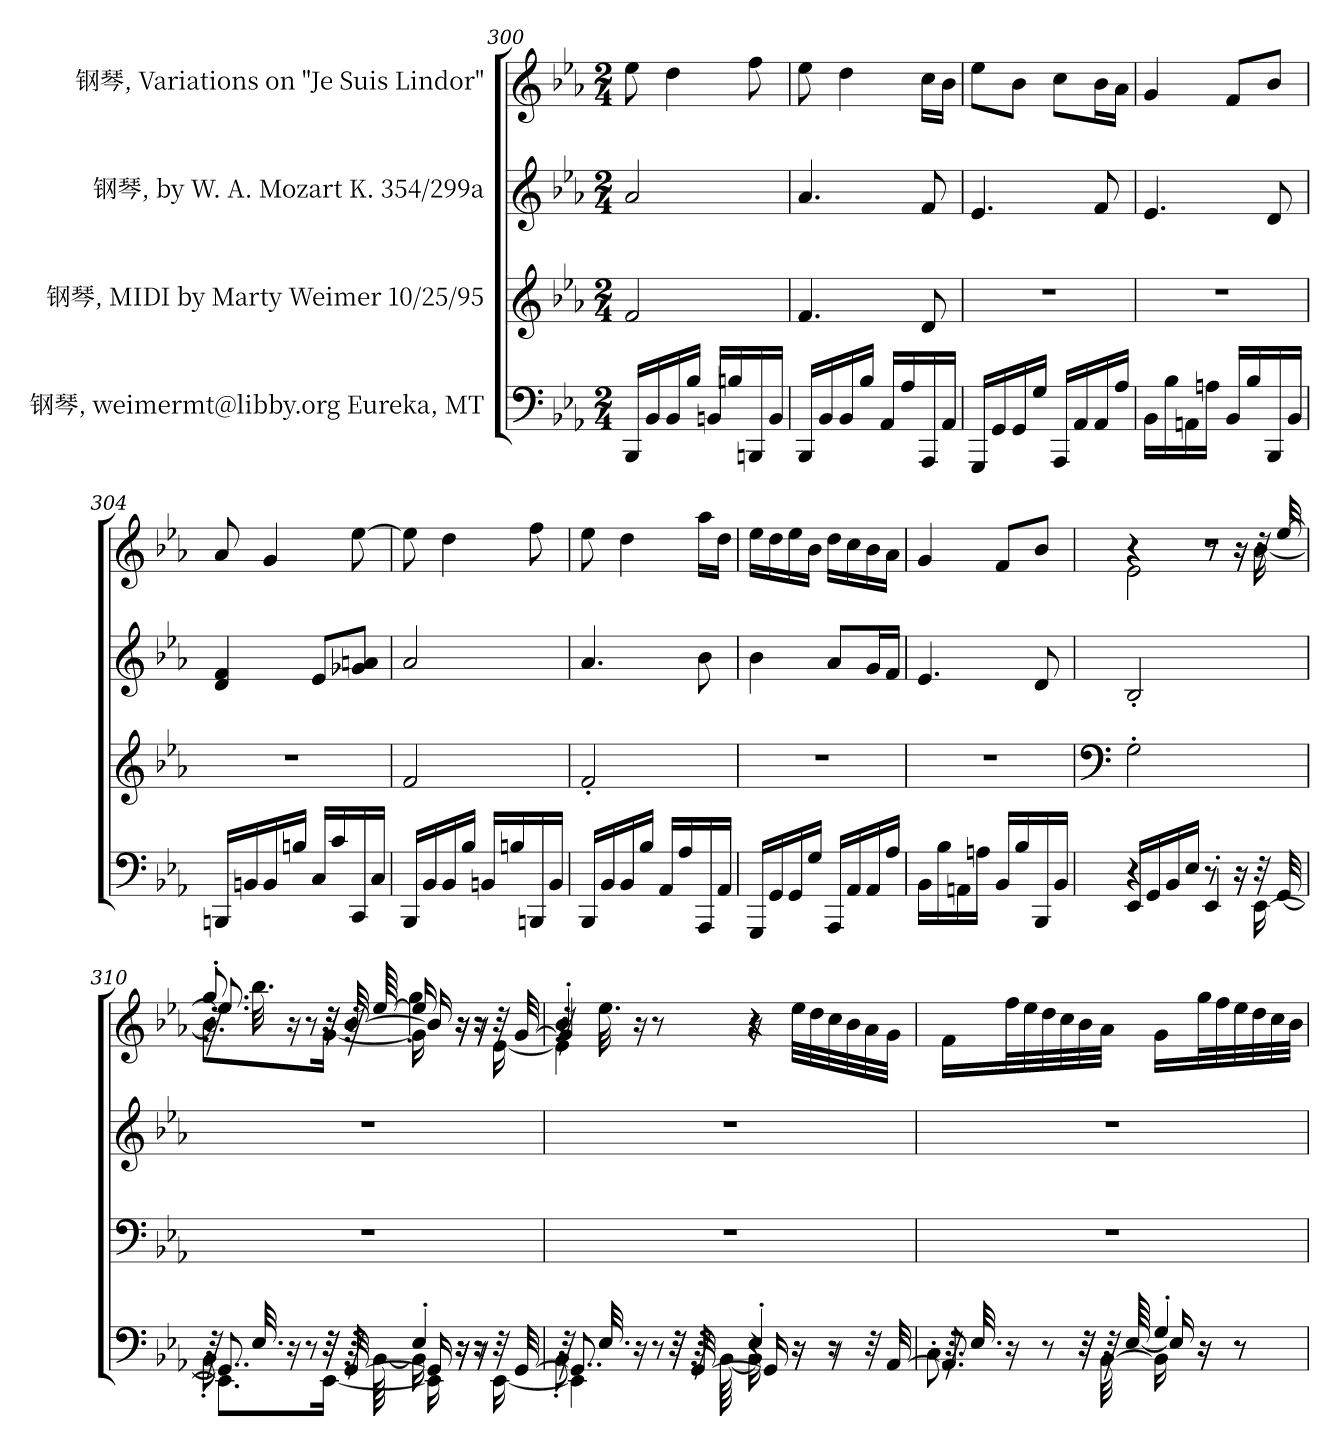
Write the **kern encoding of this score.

**kern	**kern	**kern	**kern
*part4	*part3	*part2	*part1
*staff4	*staff3	*staff2	*staff1
*I"钢琴, weimermt@libby.org  Eureka, MT	*I"钢琴, MIDI by Marty Weimer 10/25/95	*I"钢琴, by W. A. Mozart  K. 354/299a	*I"钢琴, Variations on &quot;Je Suis Lindor&quot;
*clefF4	*clefG2	*clefG2	*clefG2
*k[b-e-a-]	*k[b-e-a-]	*k[b-e-a-]	*k[b-e-a-]
*M2/4	*M2/4	*M2/4	*M2/4
=300	=300	=300	=300
16BBB-/LL	2f/	2a-/	8ee-\
16BB-/	.	.	.
16BB-/	.	.	4dd\
16B-/JJ	.	.	.
16BBn/LL	.	.	.
16Bn/	.	.	.
16BBBn/	.	.	8ff\
16BB/JJ	.	.	.
=301	=301	=301	=301
16BBB-/LL	4.f/	4.a-/	8ee-\
16BB-/	.	.	.
16BB-/	.	.	4dd\
16B-/JJ	.	.	.
16AA-/LL	.	.	.
16A-/	.	.	.
16AAA-/	8d/	8f/	16cc\LL
16AA-/JJ	.	.	16b-\JJ
=302	=302	=302	=302
16GGG/LL	2r	4.e-/	8ee-\L
16GG/	.	.	.
16GG/	.	.	8b-\J
16G/JJ	.	.	.
16AAA-/LL	.	.	8cc\L
16AA-/	.	.	.
16AA-/	.	8f/	16b-\L
16A-/JJ	.	.	16a-\JJ
!!LO:PB:g=z
=303	=303	=303	=303
16BB-\LL	2r	4.e-/	4g/
16B-\	.	.	.
16AAn\	.	.	.
16An\JJ	.	.	.
16BB-/LL	.	.	8f/L
16B-/	.	.	.
16BBB-/	.	8d/	8b-/J
16BB-/JJ	.	.	.
=304	=304	=304	=304
16BBBn/LL	2r	4d/ 4f/	8a-/
16BBn/	.	.	.
16BB/	.	.	4g/
16Bn/JJ	.	.	.
16C/LL	.	8e-/L	.
16c/	.	.	.
16CC/	.	8g-X/ 8an/J	[8ee-\
16C/JJ	.	.	.
=305	=305	=305	=305
16BBB-/LL	2f/	2a-/	8ee-\]
16BB-/	.	.	.
16BB-/	.	.	4dd\
16B-/JJ	.	.	.
16BBn/LL	.	.	.
16Bn/	.	.	.
16BBBn/	.	.	8ff\
16BB/JJ	.	.	.
=306	=306	=306	=306
16BBB-/LL	2f'/	4.a-/	8ee-\
16BB-/	.	.	.
16BB-/	.	.	4dd\
16B-/JJ	.	.	.
16AA-/LL	.	.	.
16A-/	.	.	.
16AAA-/	.	8b-\	16aa-\LL
16AA-/JJ	.	.	16dd\JJ
!!LO:LB:g=z
=307	=307	=307	=307
16GGG/LL	2r	4b-\	16ee-\LL
16GG/	.	.	16dd\
16GG/	.	.	16ee-\
16G/JJ	.	.	16b-\JJ
16AAA-/LL	.	8a-/L	16dd\LL
16AA-/	.	.	16cc\
16AA-/	.	16g/L	16b-\
16A-/JJ	.	16f/JJ	16a-\JJ
=308	=308	=308	=308
16BB-\LL	2r	4.e-/	4g/
16B-\	.	.	.
16AAn\	.	.	.
16An\JJ	.	.	.
16BB-/LL	.	.	8f/L
16B-/	.	.	.
16BBB-/	.	8d/	8b-/J
16BB-/JJ	.	.	.
=309	=309	=309	=309
*	*clefF4	*	*
*^	*	*	*^
*	*^	*	*	*	*^
*	*	*	*	*	*	*	*^
16EE-/LL	4r	4r	2G'\	2B-'/	2r	2e-\	4r	4r
16GG/	.	.	.	.	.	.	.	.
16BB-/	.	.	.	.	.	.	.	.
16E-/JJ	.	.	.	.	.	.	.	.
*	*	*	*	*	*MM81	*	*	*
4EE-'/	8r	8r	.	.	.	.	8r	8r
.	16r	16r	.	.	.	.	16r	16r
.	32r	[16EE-\	.	.	.	.	32r	[16b-\
.	[32GG/	.	.	.	.	.	[32ee-/	.
*v	*v	*v	*	*	*	*	*	*
!!LO:LB:g=z	!!	!!	!!
=310	=310	=310	=310	=310	=310	=310
*	*	*	*MM72	*	*	*
*^	*	*	*	*	*	*
*	*^	*	*	*	*	*	*
*	*	*^	*	*	*	*	*	*
64r	8.BB-'\	8.GG/]	8.EE-\L]	2r	2r	8.gg'/	64r	8.ee-/]	8.b-\L]
32.E-/	.	.	.	.	.	.	32.bb-\	.	.
16r	.	.	.	.	.	.	16r	.	.
8r	.	.	.	.	.	.	8r	.	.
.	32r	32r	[16EE-\Jk	.	.	32r	.	32r	[16g\Jk
.	64r	[32GG/	.	.	.	64r	.	[32b-/	.
.	[64BB-\	.	.	.	.	[64ee-/	.	.	.
4E-'/	16BB-\]	16GG/]	16EE-\]	.	.	16ee-/]	4gg'\	16b-/]	16g\]
.	16r	16r	16r	.	.	16r	.	16r	16r
.	8r	16r	16r	.	.	8r	.	16r	16r
.	.	32r	[16EE-\	.	.	.	.	32r	[16e-\
.	.	[32GG/	.	.	.	.	.	[32g/	.
=311	=311	=311	=311	=311	=311	=311	=311	=311	=311
64r	8.BB-'\	8.GG/]	4EE-\]	2r	2r	4b-'/	64r	4g/]	4e-\]
32.E-/	.	.	.	.	.	.	32.ee-\	.	.
16r	.	.	.	.	.	.	16r	.	.
8r	.	.	.	.	.	.	8r	.	.
.	32r	32r	.	.	.	.	.	.	.
.	64r	[32GG/	.	.	.	.	.	.	.
.	[64BB-\	.	.	.	.	.	.	.	.
4E-'/	16BB-\]	16GG/]	4r	.	.	4r	16r	4r	4r
.	16r	16r	.	.	.	.	32ee-\LLL	.	.
.	.	.	.	.	.	.	32dd\	.	.
.	8r	16r	.	.	.	.	32cc\	.	.
.	.	.	.	.	.	.	32b-\	.	.
.	.	32r	.	.	.	.	32a-\	.	.
.	.	[32AA-/	.	.	.	.	32g\JJJ	.	.
*	*	*v	*v	*	*	*v	*v	*v	*v
!!LO:PB:g=z
=312	=312	=312	=312	=312	=312
64r	8.AA-/]	8.C'\	2r	2r	16f\LL
32.E-/	.	.	.	.	.
16r	.	.	.	.	32ff\L
.	.	.	.	.	32ee-\
8r	.	.	.	.	32dd\
.	.	.	.	.	32cc\
.	32r	32r	.	.	32b-\
.	64r	[32BB-\	.	.	32a-\JJJ
.	[64E-/	.	.	.	.
4G'/	16E-/]	16BB-\]	.	.	16g\LL
.	16r	16r	.	.	32gg\L
.	.	.	.	.	32ff\
.	8r	8r	.	.	32ee-\
.	.	.	.	.	32dd\
.	.	.	.	.	32cc\
.	.	.	.	.	32b-\JJJ
*v	*v	*v	*	*	*
=	=	=	=
*-	*-	*-	*-
